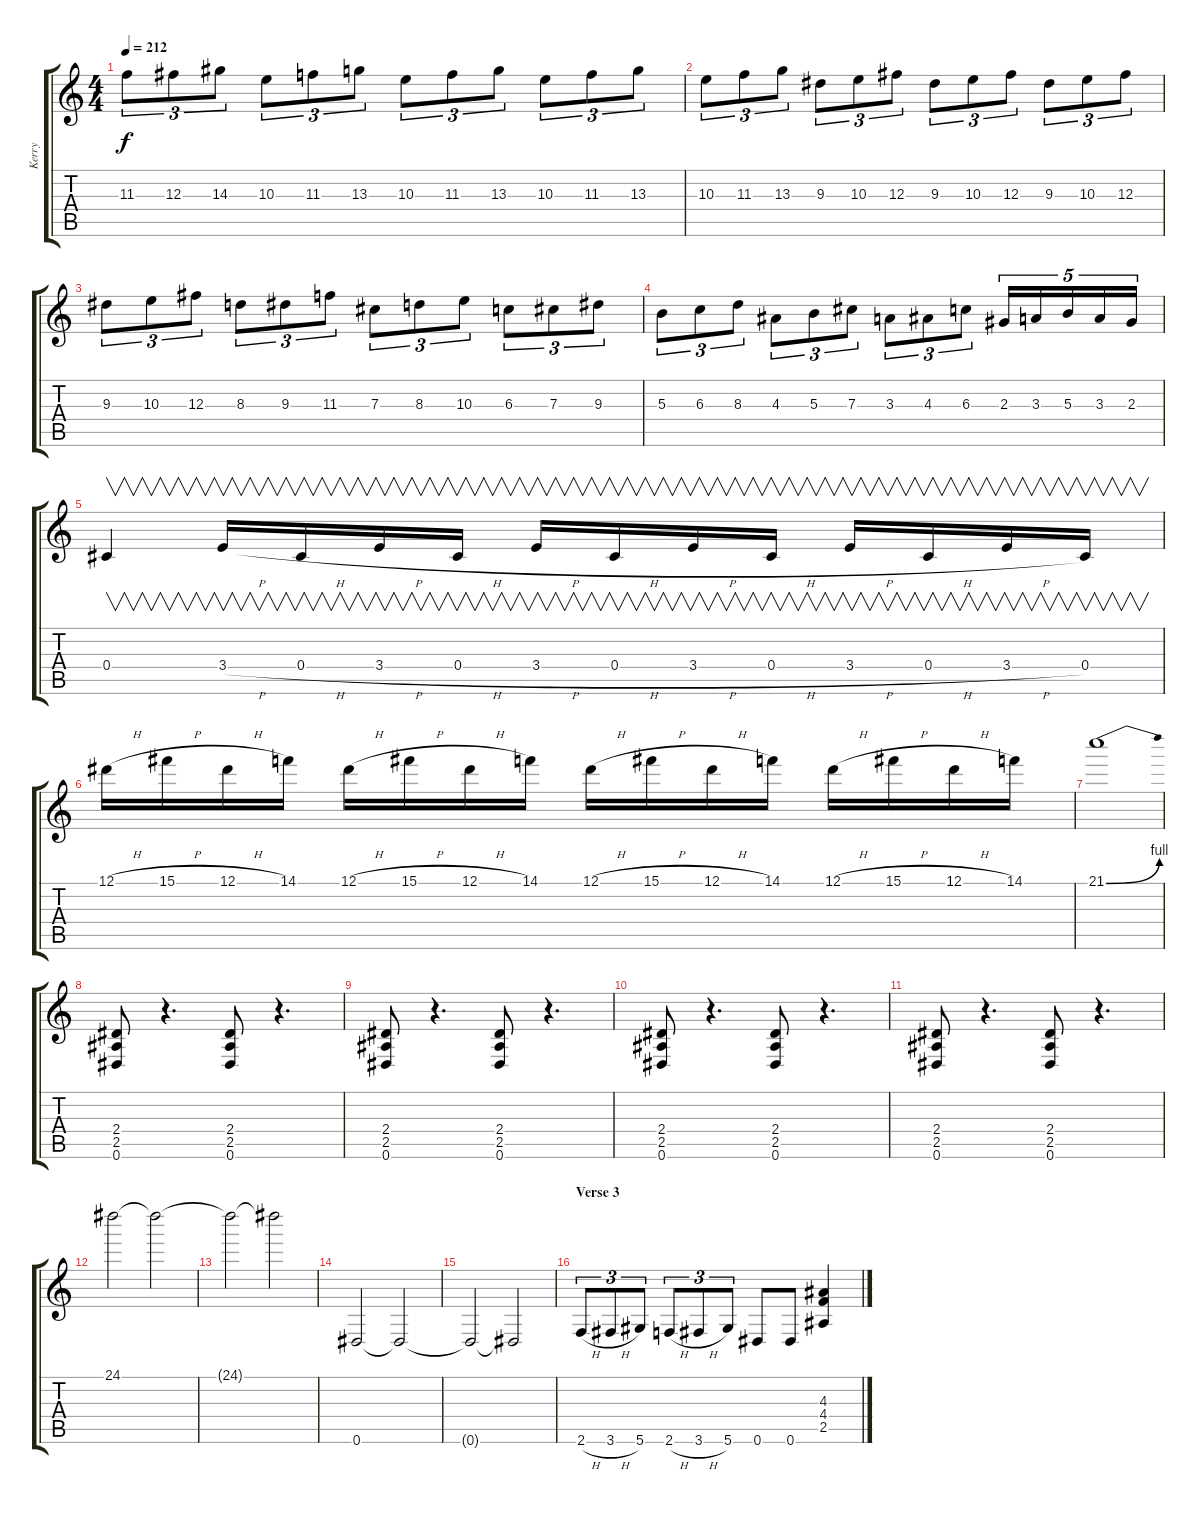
\track ("Kerry" "Kerry") {instrument distortionguitar}
\staff {score tabs}
\tuning (Eb4 Bb3 Gb3 Db3 Ab2 Eb2) {hide}
\ts (4 4)
\tempo 212
\clef g2
\ks c
11.3.8{tu (3 2) dy f} 12.3.8{tu (3 2)} 14.3.8{tu (3 2)} 10.3.8{tu (3 2)} 11.3.8{tu (3 2)} 13.3.8{tu (3 2)} 10.3.8{tu (3 2)} 11.3.8{tu (3 2)} 13.3.8{tu (3 2)} 10.3.8{tu (3 2)} 11.3.8{tu (3 2)} 13.3.8{tu (3 2)} |
10.3.8{tu (3 2)} 11.3.8{tu (3 2)} 13.3.8{tu (3 2)} 9.3.8{tu (3 2)} 10.3.8{tu (3 2)} 12.3.8{tu (3 2)} 9.3.8{tu (3 2)} 10.3.8{tu (3 2)} 12.3.8{tu (3 2)} 9.3.8{tu (3 2)} 10.3.8{tu (3 2)} 12.3.8{tu (3 2)} |
9.3.8{tu (3 2)} 10.3.8{tu (3 2)} 12.3.8{tu (3 2)} 8.3.8{tu (3 2)} 9.3.8{tu (3 2)} 11.3.8{tu (3 2)} 7.3.8{tu (3 2)} 8.3.8{tu (3 2)} 10.3.8{tu (3 2)} 6.3.8{tu (3 2)} 7.3.8{tu (3 2)} 9.3.8{tu (3 2)} |
5.3.8{tu (3 2)} 6.3.8{tu (3 2)} 8.3.8{tu (3 2)} 4.3.8{tu (3 2)} 5.3.8{tu (3 2)} 7.3.8{tu (3 2)} 3.3.8{tu (3 2)} 4.3.8{tu (3 2)} 6.3.8{tu (3 2)} 2.3.16{tu (5 4)} 3.3.16{tu (5 4)} 5.3.16{tu (5 4)} 3.3.16{tu (5 4)} 2.3.16{tu (5 4)} |
0.4.4{v} 3.4{h}.16{v} 0.4{h}.16{v} 3.4{h}.16{v} 0.4{h}.16{v} 3.4{h}.16{v} 0.4{h}.16{v} 3.4{h}.16{v} 0.4{h}.16{v} 3.4{h}.16{v} 0.4{h}.16{v} 3.4{h}.16{v} 0.4.16{v} |
12.1{h}.16 15.1{h}.16 12.1{h}.16 14.1.16 12.1{h}.16 15.1{h}.16 12.1{h}.16 14.1.16 12.1{h}.16 15.1{h}.16 12.1{h}.16 14.1.16 12.1{h}.16 15.1{h}.16 12.1{h}.16 14.1.16 |
21.1{be (bend 0 0 60 4)}.1 |
(2.4 2.5 0.6).8 r.4{d} (2.4 2.5 0.6).8 r.4{d} |
(2.4 2.5 0.6).8 r.4{d} (2.4 2.5 0.6).8 r.4{d} |
(2.4 2.5 0.6).8 r.4{d} (2.4 2.5 0.6).8 r.4{d} |
(2.4 2.5 0.6).8 r.4{d} (2.4 2.5 0.6).8 r.4{d} |
24.1.2 24.1{t}.2 |
24.1{t}.2 24.1{t}.2 |
0.6.2 0.6{t}.2 |
0.6{t}.2 0.6{t}.2 |
\section ("" "Verse 3")
2.6{h}.8{tu (3 2)} 3.6{h}.8{tu (3 2)} 5.6.8{tu (3 2)} 2.6{h}.8{tu (3 2)} 3.6{h}.8{tu (3 2)} 5.6.8{tu (3 2)} 0.6.8 0.6.8 (4.3 4.4 2.5).4
